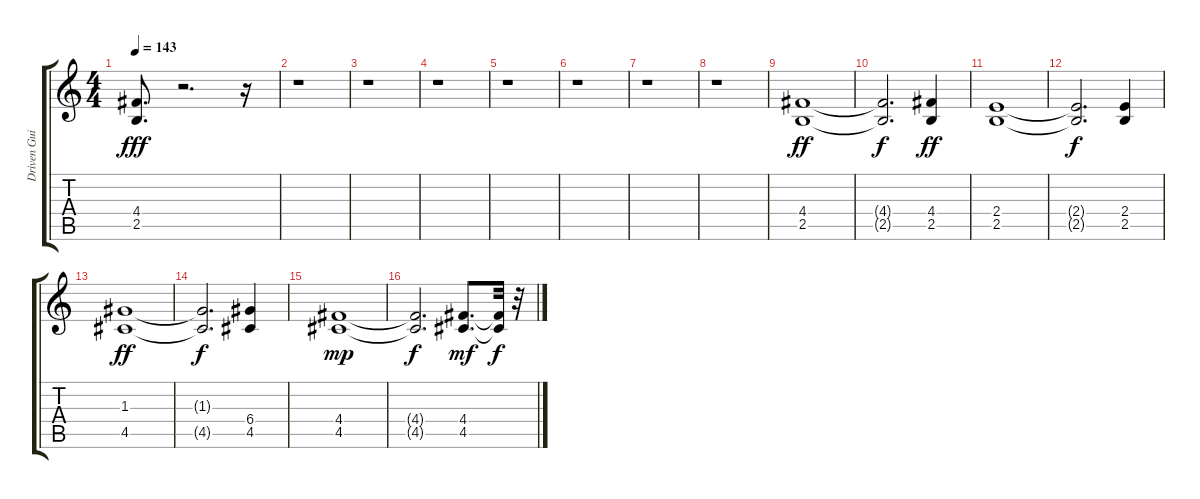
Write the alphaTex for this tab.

\track ("Driven Guitar       " "Driven Gui") {instrument overdrivenguitar}
\staff {score tabs}
\tuning (E4 B3 G3 D3 A2 E2) {hide}
\ts (4 4)
\tempo 143
\clef g2
\ks c
(4.4 2.5).8{d dy fff} r.2{d} r.16 |
r.1 |
r.1 |
r.1 |
r.1 |
r.1 |
r.1 |
r.1 |
(4.4 2.5).1{dy ff} |
(4.4{t} 2.5{t}).2{d dy f} (4.4 2.5).4{dy ff} |
(2.4 2.5).1 |
(2.4{t} 2.5{t}).2{d dy f} (2.4 2.5).4 |
(1.3 4.5).1{dy ff} |
(1.3{t} 4.5{t}).2{d dy f} (6.4 4.5).4 |
(4.4 4.5).1{dy mp} |
(4.4{t} 4.5{t}).2{d dy f} (4.4 4.5).8{d dy mf} (4.4{t} 4.5{t}).32{dy f} r.32
